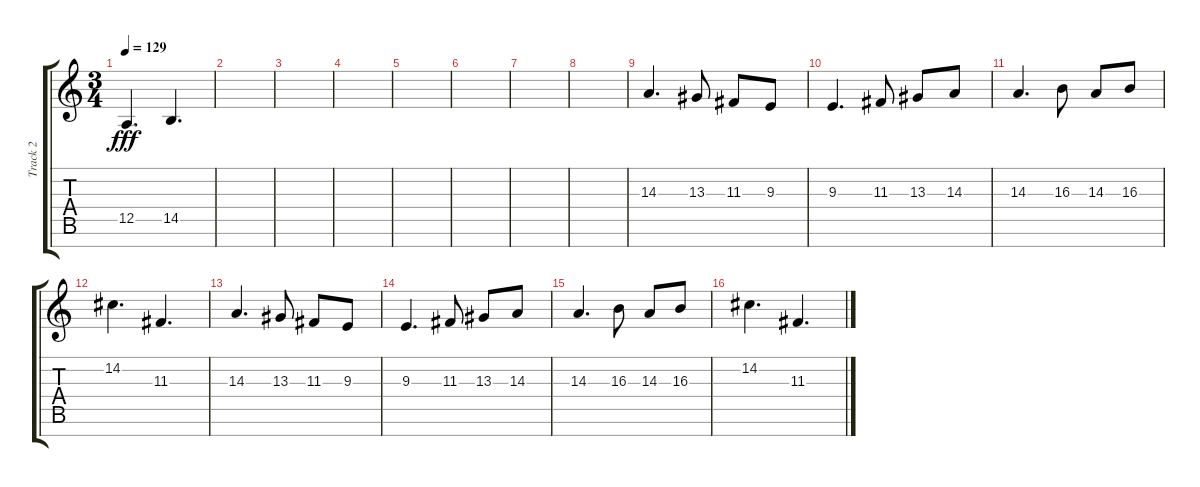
\track ("Track 2" "Track 2") {instrument stringensemble1}
\staff {score tabs}
\tuning (E4 B3 G3 D3 A2 E2 B1) {hide}
\ts (3 4)
\tempo 129
\clef g2
\ks c
12.5.4{d dy fff} 14.5.4{d} |
|
|
|
|
|
|
|
14.3.4{d} 13.3.8 11.3.8 9.3.8 |
9.3.4{d} 11.3.8 13.3.8 14.3.8 |
14.3.4{d} 16.3.8 14.3.8 16.3.8 |
14.2.4{d} 11.3.4{d} |
14.3.4{d} 13.3.8 11.3.8 9.3.8 |
9.3.4{d} 11.3.8 13.3.8 14.3.8 |
14.3.4{d} 16.3.8 14.3.8 16.3.8 |
14.2.4{d} 11.3.4{d}
